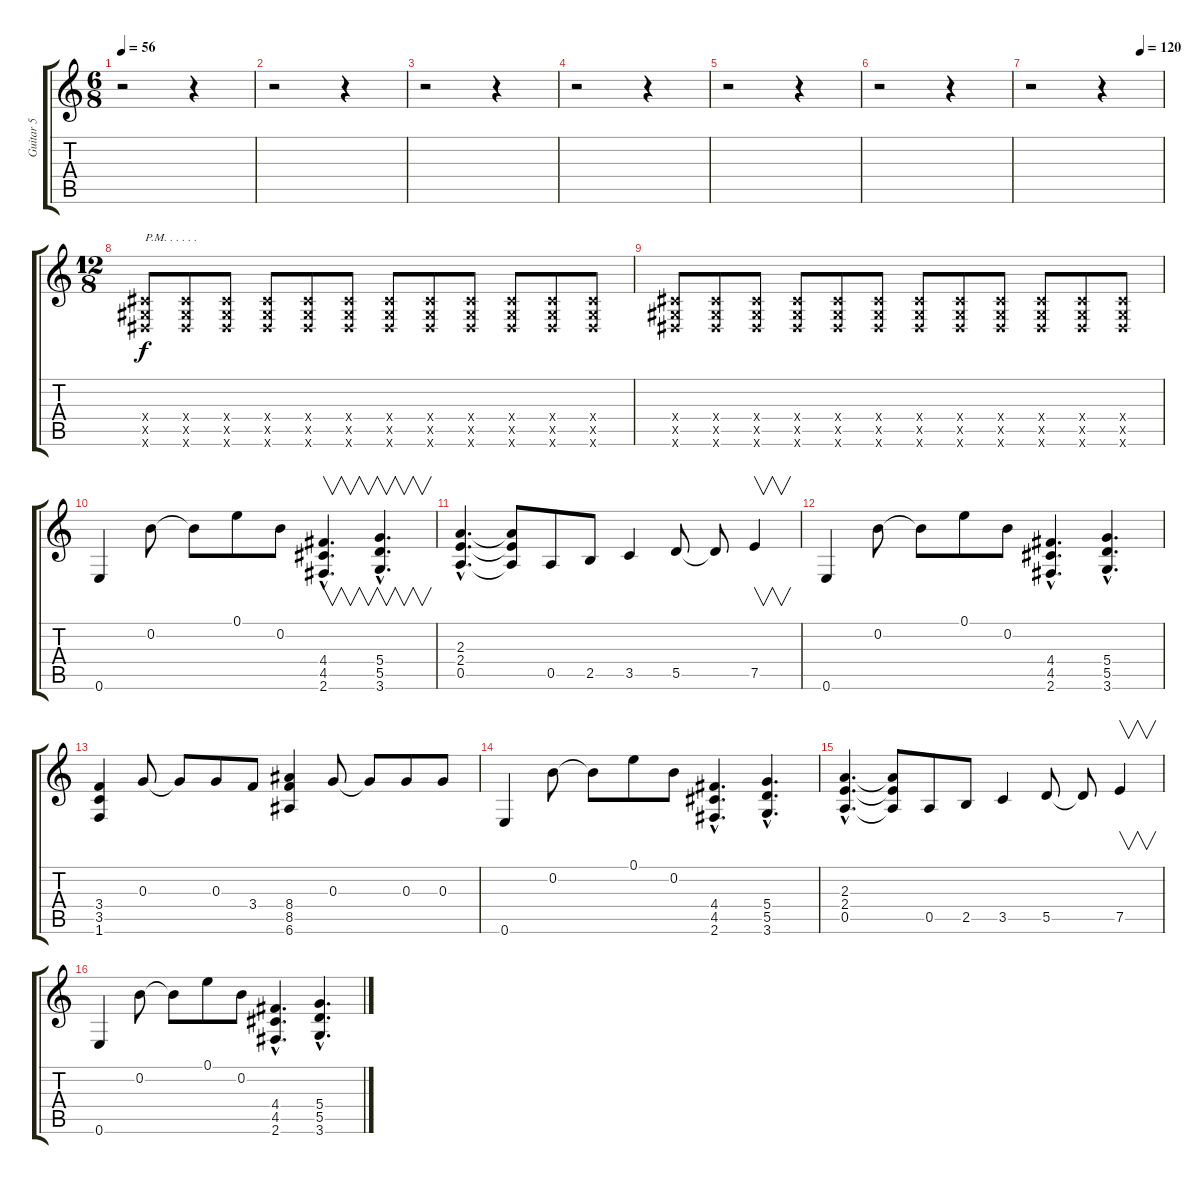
\track ("Guitar 5" "Guitar 5") {instrument overdrivenguitar}
\staff {score tabs}
\tuning (E4 B3 G3 D3 A2 E2) {hide}
\ts (6 8)
\tempo 56
\clef g2
\ks c
r.2{dy f} r.4 |
r.2 r.4 |
r.2 r.4 |
r.2 r.4 |
r.2 r.4 |
r.2 r.4 |
\tempo (120 0.8333333333333334)
r.2 r.4 |
\ts (12 8)
(-1.4{x} -1.5{x} -1.6{x}).8{txt "P.M. . . . . . "} (-1.4{x} -1.5{x} -1.6{x}).8 (-1.4{x} -1.5{x} -1.6{x}).8 (-1.4{x} -1.5{x} -1.6{x}).8 (-1.4{x} -1.5{x} -1.6{x}).8 (-1.4{x} -1.5{x} -1.6{x}).8 (-1.4{x} -1.5{x} -1.6{x}).8 (-1.4{x} -1.5{x} -1.6{x}).8 (-1.4{x} -1.5{x} -1.6{x}).8 (-1.4{x} -1.5{x} -1.6{x}).8 (-1.4{x} -1.5{x} -1.6{x}).8 (-1.4{x} -1.5{x} -1.6{x}).8 |
(-1.4{x} -1.5{x} -1.6{x}).8 (-1.4{x} -1.5{x} -1.6{x}).8 (-1.4{x} -1.5{x} -1.6{x}).8 (-1.4{x} -1.5{x} -1.6{x}).8 (-1.4{x} -1.5{x} -1.6{x}).8 (-1.4{x} -1.5{x} -1.6{x}).8 (-1.4{x} -1.5{x} -1.6{x}).8 (-1.4{x} -1.5{x} -1.6{x}).8 (-1.4{x} -1.5{x} -1.6{x}).8 (-1.4{x} -1.5{x} -1.6{x}).8 (-1.4{x} -1.5{x} -1.6{x}).8 (-1.4{x} -1.5{x} -1.6{x}).8 |
0.6.4 0.2.8 0.2{t}.8 0.1.8 0.2.8 (4.4{hac} 4.5{hac} 2.6{hac}).4{v d} (5.4{hac} 5.5{hac} 3.6{hac}).4{v d} |
(2.3{hac} 2.4{hac} 0.5{hac}).4{d} (2.3{t} 2.4{t} 0.5{t}).8 0.5.8 2.5.8 3.5.4 5.5.8 5.5{t}.8 7.5.4{v} |
0.6.4 0.2.8 0.2{t}.8 0.1.8 0.2.8 (4.4{hac} 4.5{hac} 2.6{hac}).4{d} (5.4{hac} 5.5{hac} 3.6{hac}).4{d} |
(3.4 3.5 1.6).4 0.3.8 0.3{t}.8 0.3.8 3.4.8 (8.4 8.5 6.6).4 0.3.8 0.3{t}.8 0.3.8 0.3.8 |
0.6.4 0.2.8 0.2{t}.8 0.1.8 0.2.8 (4.4{hac} 4.5{hac} 2.6{hac}).4{d} (5.4{hac} 5.5{hac} 3.6{hac}).4{d} |
(2.3{hac} 2.4{hac} 0.5{hac}).4{d} (2.3{t} 2.4{t} 0.5{t}).8 0.5.8 2.5.8 3.5.4 5.5.8 5.5{t}.8 7.5.4{v} |
0.6.4 0.2.8 0.2{t}.8 0.1.8 0.2.8 (4.4{hac} 4.5{hac} 2.6{hac}).4{d} (5.4{hac} 5.5{hac} 3.6{hac}).4{d}
